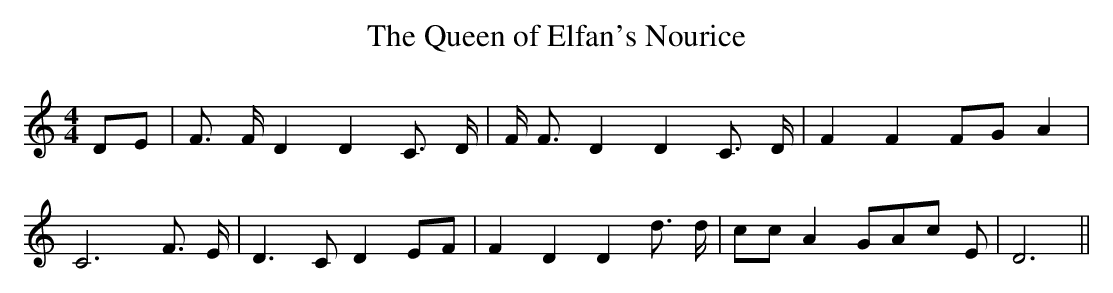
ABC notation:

X:1
T:The Queen of Elfan's Nourice
M:4/4
L:1/8
K:C
D-E| F3/2 F/2 D2 D2 C3/2- D/2| F/2 F3/2 D2 D2 C3/2 D/2| F2 F2 FG A2|\
 C6 F3/2- E/2| D3- C D2 EF| F2 D2 D2 d3/2 d/2| cc A2- GA-c E| D6||\
